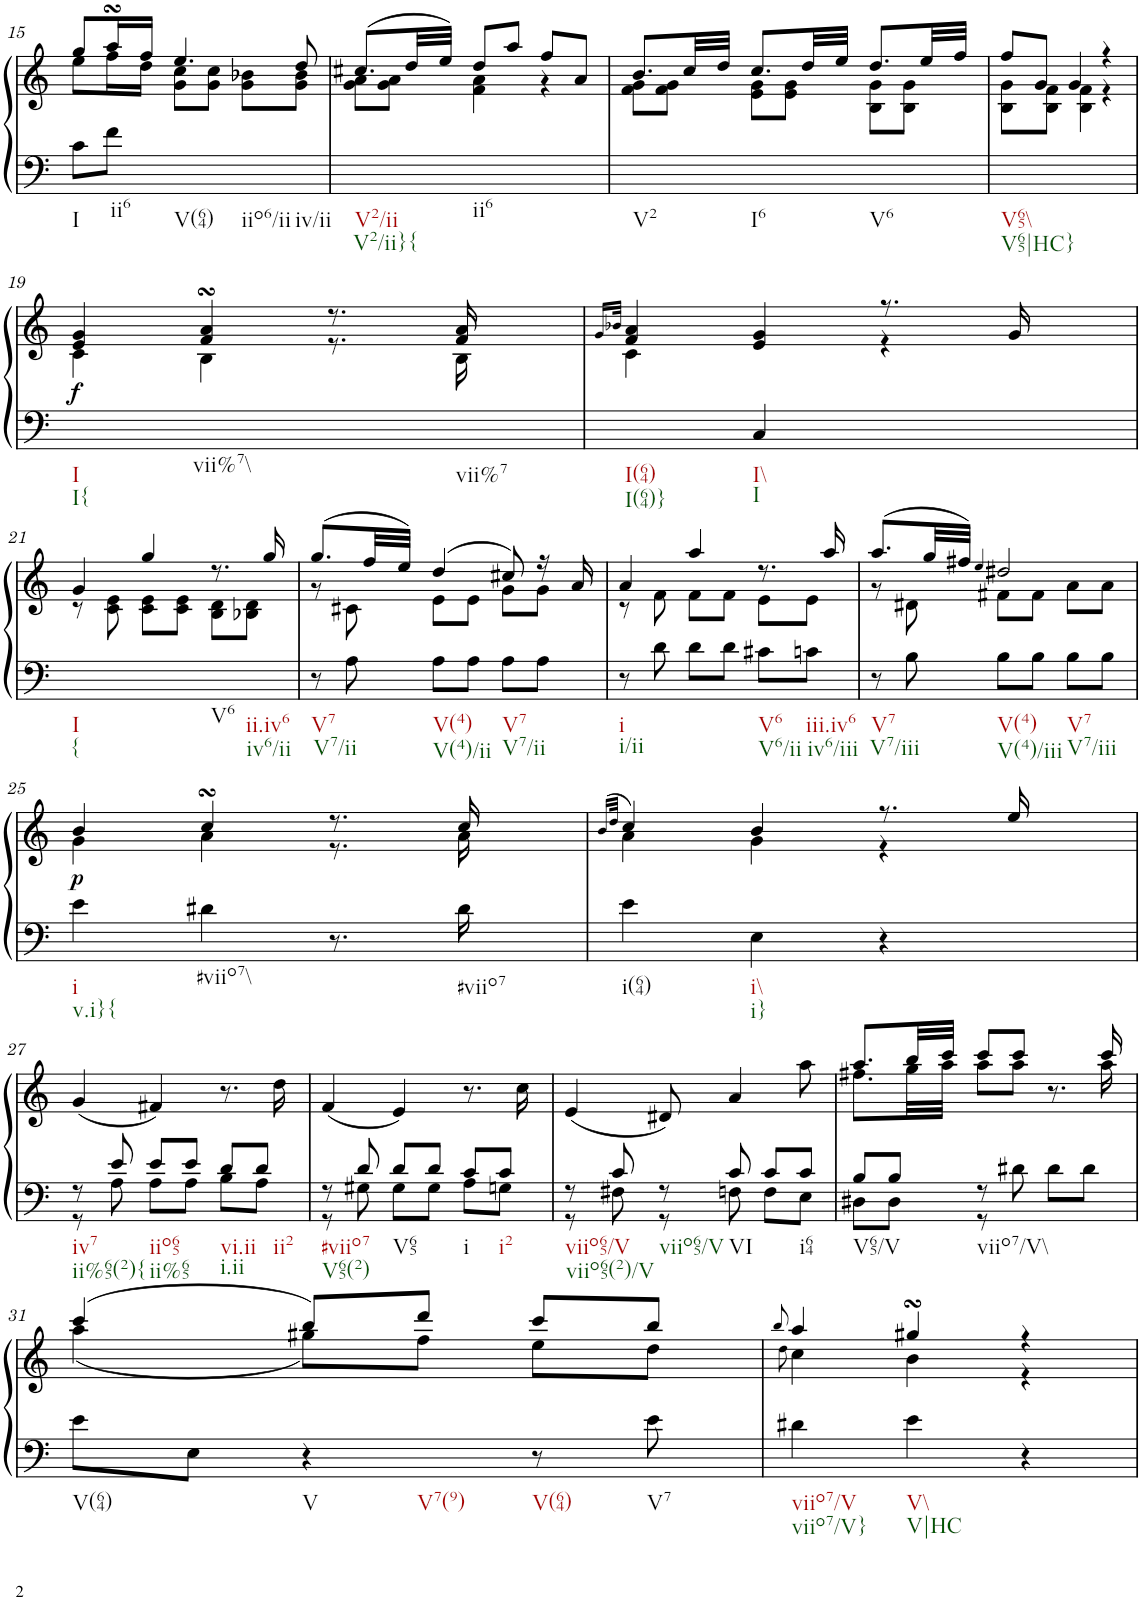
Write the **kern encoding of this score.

**kern	**kern	**dynam
*part1	*part1	*part1
*staff2	*staff1	*staff1/2
*I"unbenannt1	*	*
!!LO:PB:g=z
*clefF4	*clefG2	*
*k[]	*k[]	*
*M3/4	*M3/4	*
=15	=15	=15
*	*^	*
!LO:TX:b:t=I	!	!	!
8c\L	8gg/L	8ee\L	.
!LO:TX:b:t=ii6	!	!	!
8f\J	16aasSSS/L	16ff\L	.
.	16ff/JJ	16dd\JJ	.
!LO:TX:b:t=V(64)	!	!	!
4ryy	4.ee/	8g\ 8cc\L	.
.	.	8g\ 8cc\J	.
!LO:TX:b:t=iio6/ii	!	!	!
!LO:TX:b:t=iv/ii	!	!	!
4ryy	.	8g\ 8b-X\L	.
.	8dd/	8g\ 8b-\J	.
=16	=16	=16	=16
!LO:TX:b:t=V2/ii	!	!	!
!LO:TX:b:t=V2/ii}{	!	!	!
!LO:TX:b:t=ii6	!	!	!
2ryy	(8.cc#X/L	8g\ 8a\L	.
.	.	8g\ 8a\J	.
.	32dd/LL	.	.
.	32ee/JJJ)	.	.
.	8dd/L	4f\ 4a\	.
.	8aa/J	.	.
4ryy	8ff/L	4r	.
.	8a/J	.	.
=17	=17	=17	=17
!LO:TX:b:t=V2	!	!	!
!LO:TX:b:t=I6	!	!	!
2ryy	8.b/L	8f\ 8g\L	.
.	.	8f\ 8g\J	.
.	32cc/LL	.	.
.	32dd/JJJ	.	.
.	8.cc/L	8e\ 8g\L	.
.	.	8e\ 8g\J	.
.	32dd/LL	.	.
.	32ee/JJJ	.	.
!LO:TX:b:t=V6	!	!	!
4ryy	8.dd/L	8B\ 8g\L	.
.	.	8B\ 8g\J	.
.	32ee/LL	.	.
.	32ff/JJJ	.	.
=18	=18	=18	=18
!LO:TX:b:t=V65\\	!	!	!
!LO:TX:b:t=V65|HC}	!	!	!
2ryy	8ff/L	8B\ 8g\L	.
.	8g/J	8B\ 8f\J	.
.	4g/	4B\ 4f\	.
4ryy	4r	4r	.
!!LO:LB:g=z	!!
=19	=19	=19	=19
!LO:TX:b:t=I	!	!	!
!LO:TX:b:t=I{	!	!	!
!LO:TX:b:t=vii%7\\	!	!	!
!	!	!	!LO:DY:b
2ryy	4e/ 4g/	4c\	f
.	4f/sSSS 4a/sSSS	4B\	.
!LO:TX:b:t=vii%7	!	!	!
4ryy	8.r	8.r	.
.	16f/ 16a/	16B\	.
=20	=20	=20	=20
.	16qg/LL	.	.
.	32qb-X/JJk	.	.
!LO:TX:b:t=I(64)	!	!	!
!LO:TX:b:t=I(64)}	!	!	!
4ryy	4f/ 4a/	4c\	.
!LO:TX:b:t=I\\	!	!	!
!LO:TX:b:t=I	!	!	!
4C/	4e/ 4g/	4ryy	.
4ryy	8.r	4r	.
.	16g/	.	.
!!LO:LB:g=z	!!
=21	=21	=21	=21
!LO:TX:b:t=I	!	!	!
!LO:TX:b:t={	!	!	!
2ryy	4g/	8r	.
.	.	8c\ 8e\	.
.	4gg/	8c\ 8e\L	.
.	.	8c\ 8e\J	.
!LO:TX:b:t=V6	!	!	!
!LO:TX:b:t=ii.iv6	!	!	!
!LO:TX:b:t=iv6/ii	!	!	!
4ryy	8.r	8B\ 8d\L	.
.	.	8B-X\ 8d\J	.
.	16gg/	.	.
=22	=22	=22	=22
!LO:TX:b:t=V7	!	!	!
!LO:TX:b:t=V7/ii	!	!	!
8r	(8.gg/L	8r	.
8A\	.	8c#X\	.
.	32ff/LL	.	.
.	32ee/JJJ)	.	.
!LO:TX:b:t=V(4)	!	!	!
!LO:TX:b:t=V(4)/ii	!	!	!
8A\L	(4dd/	8e\L	.
8A\J	.	8e\J	.
!LO:TX:b:t=V7	!	!	!
!LO:TX:b:t=V7/ii	!	!	!
8A\L	8cc#X/)	8g\L	.
8A\J	16r	8g\J	.
.	16a/	.	.
=23	=23	=23	=23
!LO:TX:b:t=i	!	!	!
!LO:TX:b:t=i/ii	!	!	!
8r	4a/	8r	.
8d\	.	8f\	.
8d\L	4aa/	8f\L	.
8d\J	.	8f\J	.
!LO:TX:b:t=V6	!	!	!
!LO:TX:b:t=V6/ii	!	!	!
8c#X\L	8.r	8e\L	.
!LO:TX:b:t=iii.iv6	!	!	!
!LO:TX:b:t=iv6/iii	!	!	!
8cn\J	.	8e\J	.
.	16aa/	.	.
=24	=24	=24	=24
!LO:TX:b:t=V7	!	!	!
!LO:TX:b:t=V7/iii	!	!	!
8r	(8.aa/L	8r	.
8B\	.	8d#X\	.
.	32gg/LL	.	.
.	32ff#X/JJJ)	.	.
.	4qee/	.	.
!LO:TX:b:t=V(4)	!	!	!
!LO:TX:b:t=V(4)/iii	!	!	!
8B\L	2dd#X/	8f#X\L	.
8B\J	.	8f#\J	.
!LO:TX:b:t=V7	!	!	!
!LO:TX:b:t=V7/iii	!	!	!
8B\L	.	8a\L	.
8B\J	.	8a\J	.
!!LO:LB:g=z	!!
=25	=25	=25	=25
!LO:TX:b:t=i	!	!	!
!LO:TX:b:t=v.i}{	!	!	!
!	!	!	!LO:DY:b
4e\	4b/	4g\	p
!LO:TX:b:t=#viio7\\	!	!	!
4d#X\	4ccsSSs/	4a\	.
8.r	8.r	8.r	.
!LO:TX:b:t=#viio7	!	!	!
16d#\	16cc/	16a\	.
=26	=26	=26	=26
.	(16qb/LL	.	.
.	32qdd/JJk	.	.
!LO:TX:b:t=i(64)	!	!	!
4e\	4cc/)	4a\	.
!LO:TX:b:t=i\\	!	!	!
!LO:TX:b:t=i}	!	!	!
4E\	4b/	4g\	.
4r	8.r	4r	.
.	16ee/	.	.
*	*v	*v	*
!!LO:LB:g=z
=27	=27	=27
*^	*	*
!LO:TX:b:t=iv7	!	!	!
!LO:TX:b:t=ii%65(2){	!	!	!
8r	8r	(4g/	.
8e/	8A\	.	.
!LO:TX:b:t=iio65	!	!	!
!LO:TX:b:t=ii%65	!	!	!
8e/L	8A\L	4f#X/)	.
8e/J	8A\J	.	.
!LO:TX:b:t=vi.ii	!	!	!
!LO:TX:b:t=i.ii	!	!	!
8d/L	8B\L	8.r	.
!LO:TX:b:t=ii2	!	!	!
8d/J	8A\J	.	.
.	.	16dd\	.
=28	=28	=28	=28
!LO:TX:b:t=#viio7	!	!	!
!LO:TX:b:t=V65(2)	!	!	!
8r	8r	(4f/	.
8d/	8G#X\	.	.
!LO:TX:b:t=V65	!	!	!
8d/L	8G#\L	4e/)	.
8d/J	8G#\J	.	.
!LO:TX:b:t=i	!	!	!
8c/L	8A\L	8.r	.
!LO:TX:b:t=i2	!	!	!
8c/J	8Gn\J	.	.
.	.	16cc\	.
=29	=29	=29	=29
!LO:TX:b:t=viio65/V	!	!	!
!LO:TX:b:t=viio65(2)/V	!	!	!
8r	8r	(4e/	.
8c/	8F#X\	.	.
!LO:TX:b:t=viio65/V	!	!	!
8r	8r	8d#X/)	.
!LO:TX:b:t=VI	!	!	!
8c/	8Fn\	4a/	.
8c/L	8F\L	.	.
!LO:TX:b:t=i64	!	!	!
8c/J	8E\J	8aa\	.
=30	=30	=30	=30
*	*	*^	*
!LO:TX:b:t=V65/V	!	!	!	!
8B/L	8D#X\L	8.aa/L	8.ff#X\L	.
8B/J	8D#\J	.	.	.
.	.	32bb/LL	32gg\LL	.
.	.	32ccc/JJJ	32aa\JJJ	.
!LO:TX:b:t=viio7/V\\	!	!	!	!
8r	8r	8ccc/L	8aa\L	.
8d#X\	4.ryy	8ccc/J	8aa\J	.
8d#\L	.	8.r	8.ryy	.
8d#\J	.	.	.	.
.	.	16ccc/	16aa\	.
*v	*v	*	*	*
!!LO:LB:g=z	!!
=31	=31	=31	=31
!LO:TX:b:t=V(64)	!	!	!
8e\L	(4ccc/	(4aa\	.
8E\J	.	.	.
!LO:TX:b:t=V	!	!	!
!LO:TX:b:t=V7(9)	!	!	!
4r	8bb/L)	8gg#X\L)	.
.	8ddd/J	8ff\J	.
!LO:TX:b:t=V(64)	!	!	!
8r	8ccc/L	8ee\L	.
!LO:TX:b:t=V7	!	!	!
8e\	8bb/J	8dd\J	.
=32	=32	=32	=32
.	8qbb/	8qdd\	.
!LO:TX:b:t=viio7/V	!	!	!
!LO:TX:b:t=viio7/V}	!	!	!
4d#X\	4aa/	4cc\	.
!LO:TX:b:t=V\\	!	!	!
!LO:TX:b:t=V|HC	!	!	!
4e\	4gg#XsSsS/	4b\	.
4r	4r	4r	.
*	*v	*v	*
=	=	=
*-	*-	*-
